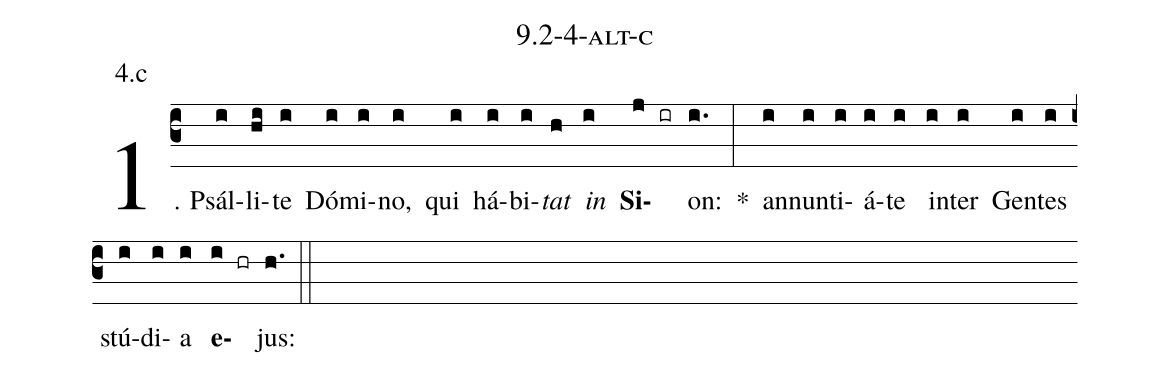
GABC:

name: 9.2-4-alt-c;
annotation: 4.c;
%%
(c3)1. Psál(i)li(hi)te(i) Dó(i)mi(i)no,(i) qui(i) há(i)bi(i)<i>tat</i>(h) <i>in</i>(i) <b>Si</b>(j ir)on:(i.) *(:) an(i)nun(i)ti(i)á(i)te(i) in(i)ter(i) Gen(i)tes(i) stú(i)di(i)a(i) <b>e</b>(i hr)jus:(h.) (::)


%E(i) u(i) o(i) u(i) a(i) e.(h.) (::)
